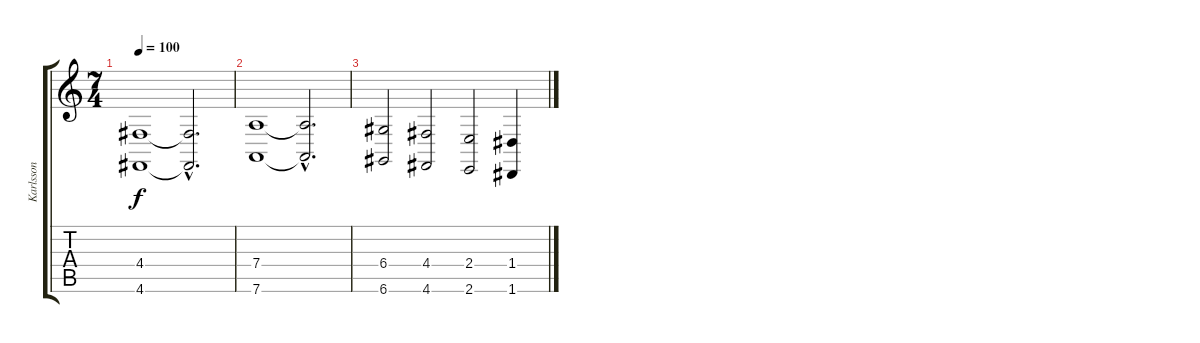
\track ("Karlsson" "Karlsson") {instrument stringensemble1}
\staff {score tabs}
\tuning (E4 B3 G3 D3 A2 D2) {hide}
\ts (7 4)
\tempo 100
\clef g2
\ks c
(4.4 4.6).1{dy f} (4.4{hac t} 4.6{hac t}).2{d} |
(7.4 7.6).1 (7.4{hac t} 7.6{hac t}).2{d} |
(6.4 6.6).2 (4.4 4.6).2 (2.4 2.6).2 (1.4 1.6).4
